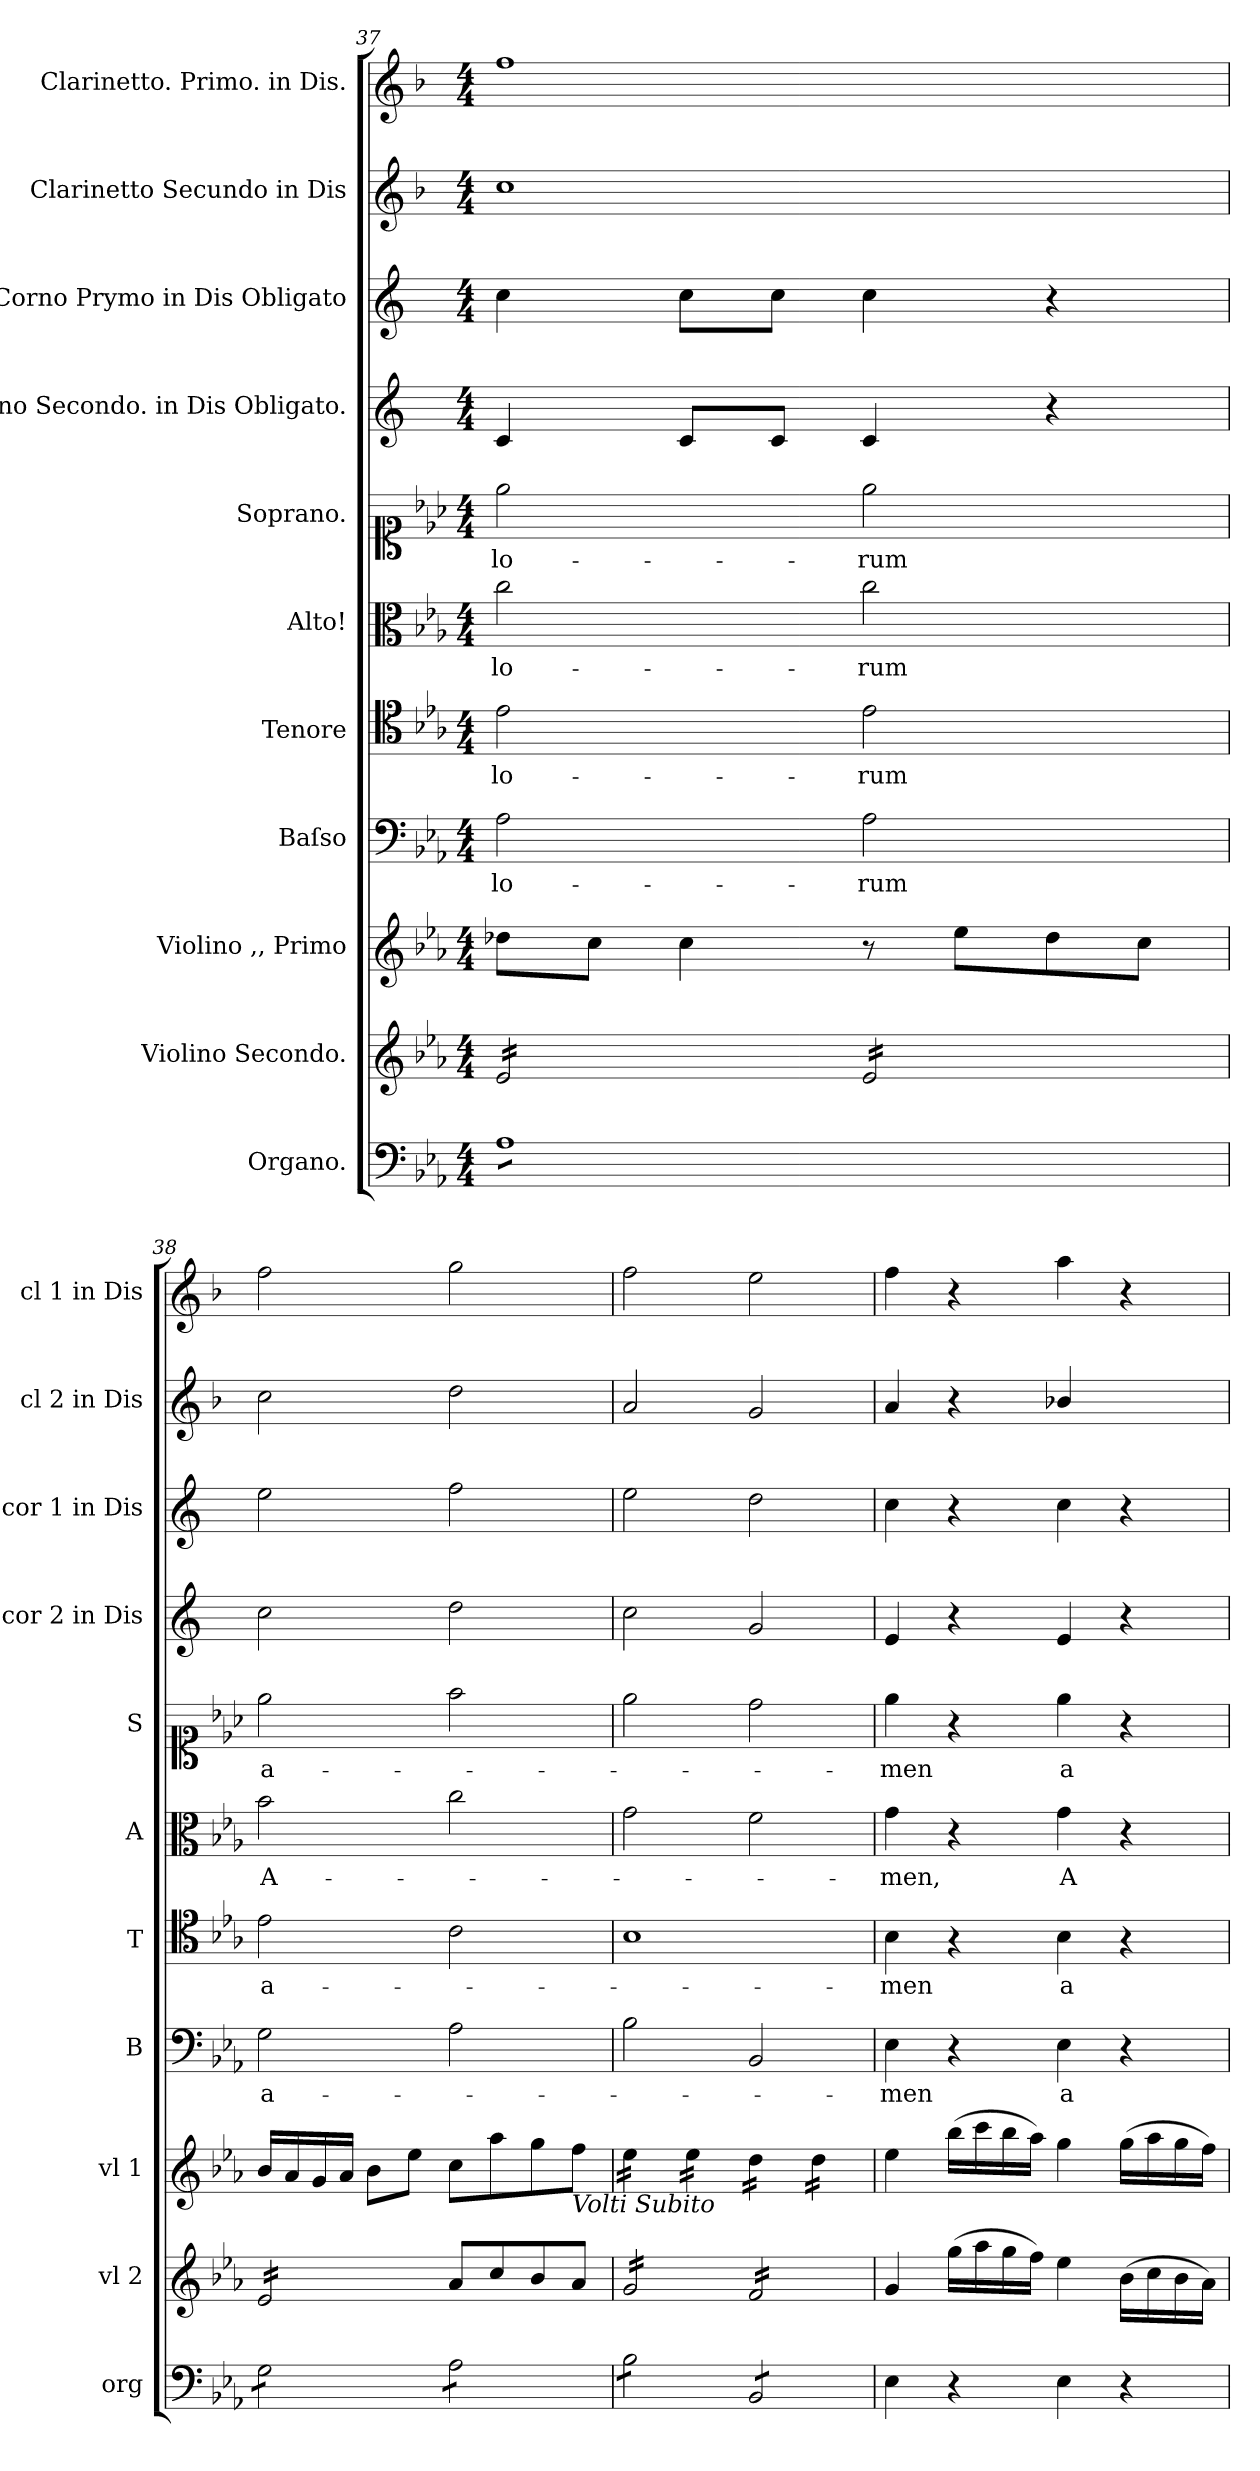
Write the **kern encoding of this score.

**kern	**kern	**kern	**kern	**text	**kern	**text	**kern	**text	**kern	**text	**kern	**kern	**kern	**kern
*part11	*part10	*part9	*part8	*part8	*part7	*part7	*part6	*part6	*part5	*part5	*part4	*part3	*part2	*part1
*staff11	*staff10	*staff9	*staff8	*staff8	*staff7	*staff7	*staff6	*staff6	*staff5	*staff5	*staff4	*staff3	*staff2	*staff1
*I"Organo.	*I"Violino Secondo.	*I"Violino ,, Primo	*I"Baſso	*	*I"Tenore	*	*I"Alto!	*	*I"Soprano.	*	*I"Corno Secondo. in Dis Obligato.	*I"Corno Prymo in Dis Obligato	*I"Clarinetto Secundo in Dis	*I"Clarinetto. Primo. in Dis.
*I'org	*I'vl 2	*I'vl 1	*I'B	*	*I'T	*	*I'A	*	*I'S	*	*I'cor 2 in Dis	*I'cor 1 in Dis	*I'cl 2 in Dis	*I'cl 1 in Dis
*clefF4	*clefG2	*clefG2	*clefF4	*	*clefC4	*	*clefC3	*	*clefC1	*	*clefG2	*clefG2	*clefG2	*clefG2
*	*	*	*	*	*	*	*	*	*	*	*ITrd5c9	*ITrd5c9	*ITrd1c2	*ITrd1c2
*k[b-e-a-]	*k[b-e-a-]	*k[b-e-a-]	*k[b-e-a-]	*	*k[b-e-a-]	*	*k[b-e-a-]	*	*k[b-e-a-]	*	*k[b-e-a-]	*k[b-e-a-]	*k[b-e-a-]	*k[b-e-a-]
*E-:	*E-:	*E-:	*E-:	*	*E-:	*	*E-:	*	*E-:	*	*E-:	*E-:	*E-:	*E-:
*M4/4	*M4/4	*M4/4	*M4/4	*	*M4/4	*	*M4/4	*	*M4/4	*	*M4/4	*M4/4	*M4/4	*M4/4
=37	=37	=37	=37	=37	=37	=37	=37	=37	=37	=37	=37	=37	=37	=37
*tremolo	*	*	*	*	*	*	*	*	*	*	*	*	*	*
*	*tremolo	*	*	*	*	*	*	*	*	*	*	*	*	*
8A-L	16e-/LL	8dd-X\L	2A-\	-lo-	2e-\	-lo-	2cc\	-lo-	2ee-\	-lo-	4E-/	4e-\	1b-	1ee-
.	16e-/	.	.	.	.	.	.	.	.	.	.	.	.	.
8A-	16e-/	8cc\J	.	.	.	.	.	.	.	.	.	.	.	.
.	16e-/	.	.	.	.	.	.	.	.	.	.	.	.	.
8A-	16e-/	4cc\	.	.	.	.	.	.	.	.	8E-/L	8e-\L	.	.
.	16e-/	.	.	.	.	.	.	.	.	.	.	.	.	.
8A-	16e-/	.	.	.	.	.	.	.	.	.	8E-/J	8e-\J	.	.
.	16e-/JJ	.	.	.	.	.	.	.	.	.	.	.	.	.
8A-	16e-/LL	8r	2A-\	-rum	2e-\	-rum	2cc\	-rum	2ee-\	-rum	4E-/	4e-\	.	.
.	16e-/	.	.	.	.	.	.	.	.	.	.	.	.	.
8A-	16e-/	8ee-\L	.	.	.	.	.	.	.	.	.	.	.	.
.	16e-/	.	.	.	.	.	.	.	.	.	.	.	.	.
8A-	16e-/	8dd-\	.	.	.	.	.	.	.	.	4r	4r	.	.
.	16e-/	.	.	.	.	.	.	.	.	.	.	.	.	.
8A-J	16e-/	8cc\J	.	.	.	.	.	.	.	.	.	.	.	.
.	16e-/JJ	.	.	.	.	.	.	.	.	.	.	.	.	.
=38	=38	=38	=38	=38	=38	=38	=38	=38	=38	=38	=38	=38	=38	=38
8G\L	16e-/LL	16b-/LL	2G\	a-	2e-\	a-	2b-\	A-	2ee-\	a-	2e-\	2g\	2b-\	2ee-\
.	16e-/	16a-/	.	.	.	.	.	.	.	.	.	.	.	.
8G\	16e-/	16g/	.	.	.	.	.	.	.	.	.	.	.	.
.	16e-/	16a-/JJ	.	.	.	.	.	.	.	.	.	.	.	.
8G\	16e-/	8b-\L	.	.	.	.	.	.	.	.	.	.	.	.
.	16e-/	.	.	.	.	.	.	.	.	.	.	.	.	.
8G\J	16e-/	8ee-\J	.	.	.	.	.	.	.	.	.	.	.	.
.	16e-/JJ	.	.	.	.	.	.	.	.	.	.	.	.	.
*	*Xtremolo	*	*	*	*	*	*	*	*	*	*	*	*	*
8A-\L	8a-/L	8cc\L	2A-\	.	2c\	.	2cc\	.	2ff\	.	2f\	2a-\	2cc\	2ff\
8A-\	8cc/	8aa-\	.	.	.	.	.	.	.	.	.	.	.	.
8A-\	8b-/	8gg\	.	.	.	.	.	.	.	.	.	.	.	.
!	!	!LO:TX:b:i:t=Volti Subito	!	!	!	!	!	!	!	!	!	!	!	!
8A-\J	8a-/J	8ff\J	.	.	.	.	.	.	.	.	.	.	.	.
=39	=39	=39	=39	=39	=39	=39	=39	=39	=39	=39	=39	=39	=39	=39
*	*tremolo	*	*	*	*	*	*	*	*	*	*	*	*	*
*	*	*tremolo	*	*	*	*	*	*	*	*	*	*	*	*
8B-\L	16g/LL	16ee-\LL	2B-\	.	1B-	.	2g\	.	2ee-\	.	2e-\	2g\	2g/	2ee-\
.	16g/	16ee-\	.	.	.	.	.	.	.	.	.	.	.	.
8B-\	16g/	16ee-\	.	.	.	.	.	.	.	.	.	.	.	.
.	16g/	16ee-\JJ	.	.	.	.	.	.	.	.	.	.	.	.
8B-\	16g/	16ee-\LL	.	.	.	.	.	.	.	.	.	.	.	.
.	16g/	16ee-\	.	.	.	.	.	.	.	.	.	.	.	.
8B-\J	16g/	16ee-\	.	.	.	.	.	.	.	.	.	.	.	.
.	16g/JJ	16ee-\JJ	.	.	.	.	.	.	.	.	.	.	.	.
8BB-/L	16f/LL	16dd\LL	2BB-/	.	.	.	2f\	.	2dd\	.	2B-/	2f\	2f/	2dd\
.	16f/	16dd\	.	.	.	.	.	.	.	.	.	.	.	.
8BB-/	16f/	16dd\	.	.	.	.	.	.	.	.	.	.	.	.
.	16f/	16dd\JJ	.	.	.	.	.	.	.	.	.	.	.	.
8BB-/	16f/	16dd\LL	.	.	.	.	.	.	.	.	.	.	.	.
.	16f/	16dd\	.	.	.	.	.	.	.	.	.	.	.	.
8BB-/J	16f/	16dd\	.	.	.	.	.	.	.	.	.	.	.	.
*Xtremolo	*	*	*	*	*	*	*	*	*	*	*	*	*	*
.	16f/JJ	16dd\JJ	.	.	.	.	.	.	.	.	.	.	.	.
*	*	*Xtremolo	*	*	*	*	*	*	*	*	*	*	*	*
*	*Xtremolo	*	*	*	*	*	*	*	*	*	*	*	*	*
=40	=40	=40	=40	=40	=40	=40	=40	=40	=40	=40	=40	=40	=40	=40
4E-\	4g/	4ee-\	4E-\	-men	4B-\	-men	4g\	-men,	4ee-\	-men	4G/	4e-\	4g/	4ee-\
4r	(16gg\LL	(16bb-\LL	4r	.	4r	.	4r	.	4r	.	4r	4r	4r	4r
.	16aa-\	16ccc\	.	.	.	.	.	.	.	.	.	.	.	.
.	16gg\	16bb-\	.	.	.	.	.	.	.	.	.	.	.	.
.	16ff\JJ)	16aa-\JJ)	.	.	.	.	.	.	.	.	.	.	.	.
4E-\	4ee-\	4gg\	4E-\	a-	4B-\	a-	4g\	A-	4ee-\	a-	4G/	4e-\	4a-X/	4gg\
4r	(16b-\LL	(16gg\LL	4r	.	4r	.	4r	.	4r	.	4r	4r	4ryy	4r
.	16cc\	16aa-\	.	.	.	.	.	.	.	.	.	.	.	.
.	16b-\	16gg\	.	.	.	.	.	.	.	.	.	.	.	.
.	16a-\JJ)	16ff\JJ)	.	.	.	.	.	.	.	.	.	.	.	.
=	=	=	=	=	=	=	=	=	=	=	=	=	=	=
*-	*-	*-	*-	*-	*-	*-	*-	*-	*-	*-	*-	*-	*-	*-
